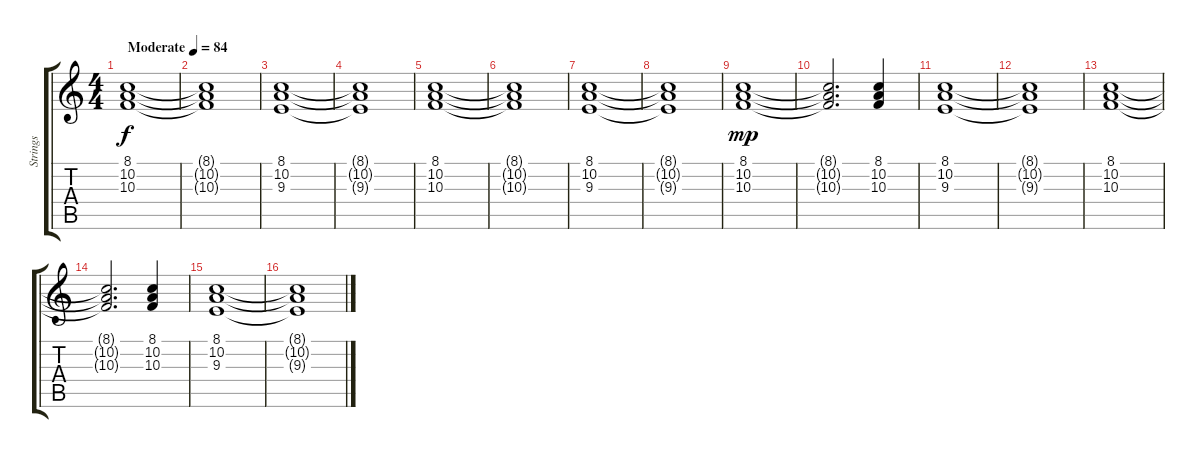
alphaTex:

\track ("Strings" "Strings") {instrument stringensemble1}
\staff {score tabs}
\tuning (E4 B3 G3 D3 A2 E2) {hide}
\ts (4 4)
\tempo (84 "Moderate")
\clef g2
\ks c
(8.1 10.2 10.3).1{dy f instrument stringensemble1} |
(8.1{t} 10.2{t} 10.3{t}).1 |
(8.1 10.2 9.3).1 |
(8.1{t} 10.2{t} 9.3{t}).1 |
(8.1 10.2 10.3).1 |
(8.1{t} 10.2{t} 10.3{t}).1 |
(8.1 10.2 9.3).1 |
(8.1{t} 10.2{t} 9.3{t}).1 |
(8.1 10.2 10.3).1{dy mp} |
(8.1{t} 10.2{t} 10.3{t}).2{d} (8.1 10.2 10.3).4 |
(8.1 10.2 9.3).1 |
(8.1{t} 10.2{t} 9.3{t}).1 |
(8.1 10.2 10.3).1 |
(8.1{t} 10.2{t} 10.3{t}).2{d} (8.1 10.2 10.3).4 |
(8.1 10.2 9.3).1 |
(8.1{t} 10.2{t} 9.3{t}).1
